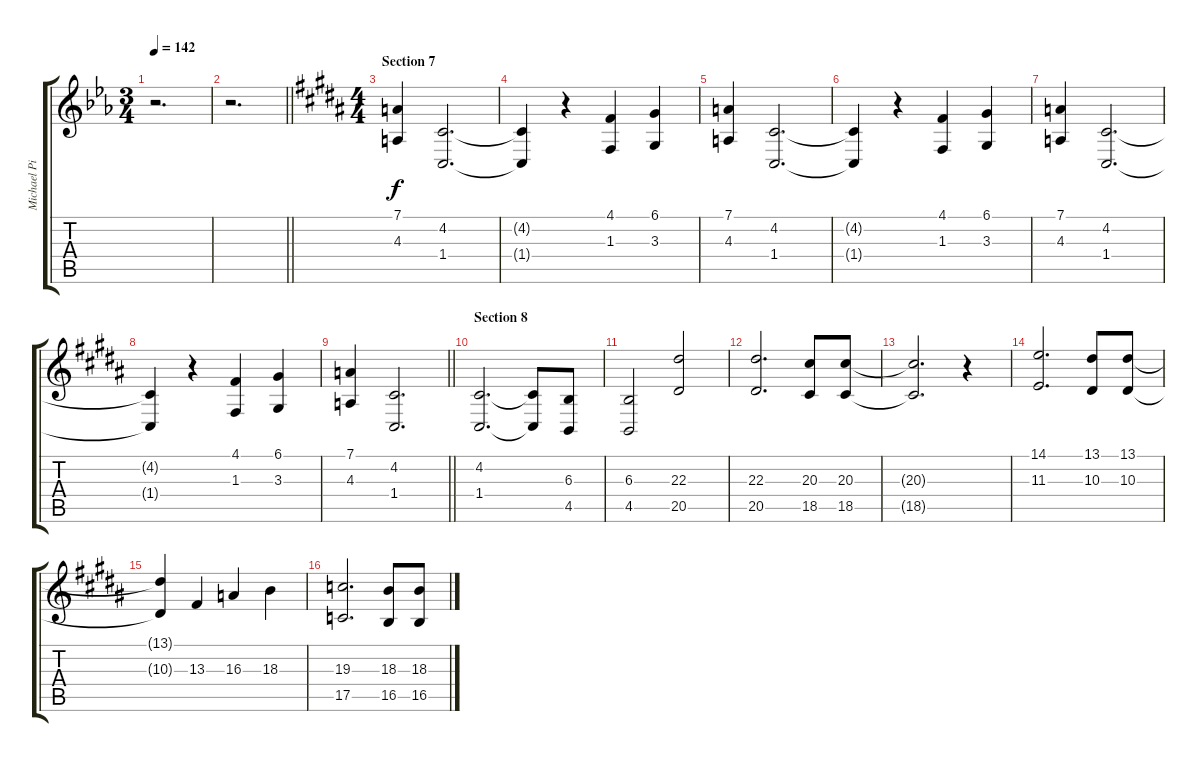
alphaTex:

\track ("Michael Pinnella (choir pad)" "Michael Pi") {instrument choiraahs}
\staff {score tabs}
\tuning (D4 A3 F3 C3 G2 D2) {hide}
\ts (3 4)
\tempo 142
\clef g2
\ks cminor
r.2{d dy f} |
\barLineRight lightlight
r.2{d} |
\ts (4 4)
\section ("" "Section 7")
\ks g#minor
(7.1 4.3).4 (4.2 1.4).2{d} |
(4.2{t} 1.4{t}).4 r.4 (4.1 1.3).4 (6.1 3.3).4 |
(7.1 4.3).4 (4.2 1.4).2{d} |
(4.2{t} 1.4{t}).4 r.4 (4.1 1.3).4 (6.1 3.3).4 |
(7.1 4.3).4 (4.2 1.4).2{d} |
(4.2{t} 1.4{t}).4 r.4 (4.1 1.3).4 (6.1 3.3).4 |
\barLineRight lightlight
(7.1 4.3).4 (4.2 1.4).2{d} |
\section ("" "Section 8")
(4.2 1.4).2{d} (4.2{t} 1.4{t}).8 (6.3 4.5).8 |
(6.3 4.5).2 (22.3 20.5).2 |
(22.3 20.5).2{d} (20.3 18.5).8 (20.3 18.5).8 |
(20.3{t} 18.5{t}).2{d} r.4 |
(14.1 11.3).2{d} (13.1 10.3).8 (13.1 10.3).8 |
(13.1{t} 10.3{t}).4 13.3.4 16.3.4 18.3.4 |
(19.3 17.5).2{d} (18.3 16.5).8 (18.3 16.5).8
